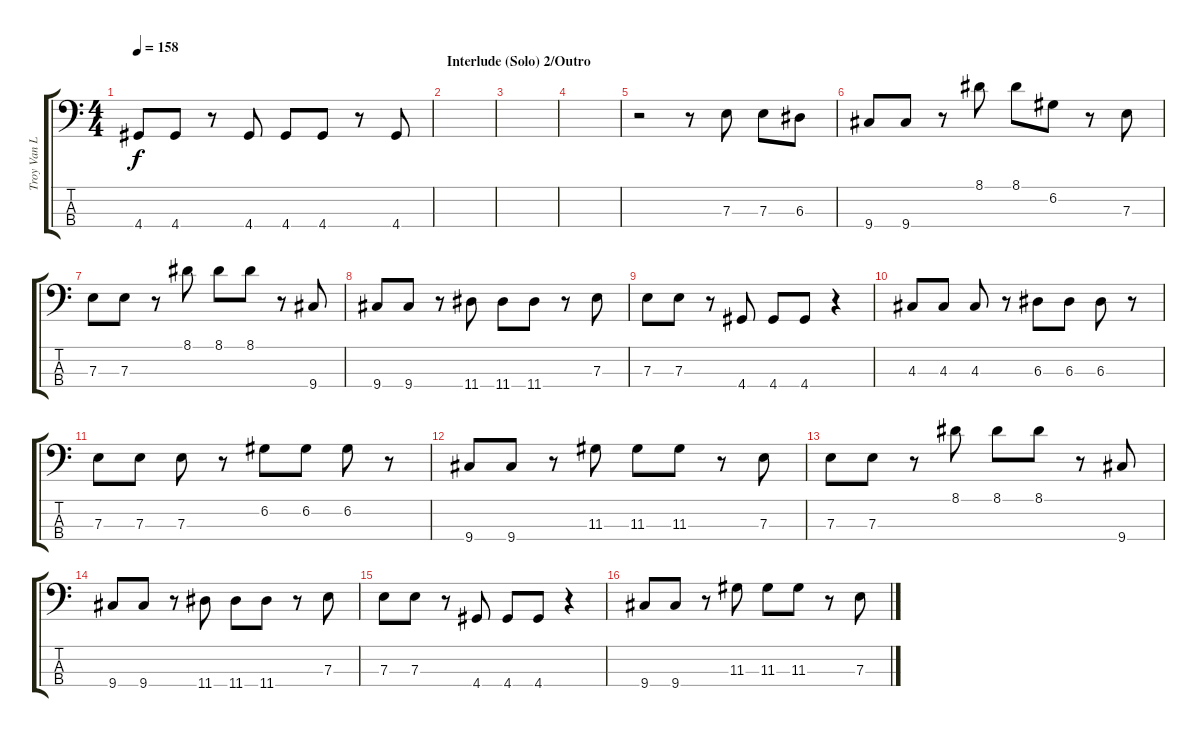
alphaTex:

\track ("Troy Van Leeuwan  (Bass)" "Troy Van L") {instrument electricbassfinger}
\staff {score tabs}
\tuning (G2 D2 A1 E1) {hide}
\ts (4 4)
\tempo 158
\clef f4
\ks c
4.4.8{dy f} 4.4.8 r.8 4.4.8 4.4.8 4.4.8 r.8 4.4.8 |
\section ("" "Interlude (Solo) 2/Outro")
|
|
|
r.2 r.8 7.3.8 7.3.8 6.3.8 |
9.4.8 9.4.8 r.8 8.1.8 8.1.8 6.2.8 r.8 7.3.8 |
7.3.8 7.3.8 r.8 8.1.8 8.1.8 8.1.8 r.8 9.4.8 |
9.4.8 9.4.8 r.8 11.4.8 11.4.8 11.4.8 r.8 7.3.8 |
7.3.8 7.3.8 r.8 4.4.8 4.4.8 4.4.8 r.4 |
4.3.8 4.3.8 4.3.8 r.8 6.3.8 6.3.8 6.3.8 r.8 |
7.3.8 7.3.8 7.3.8 r.8 6.2.8 6.2.8 6.2.8 r.8 |
9.4.8 9.4.8 r.8 11.3.8 11.3.8 11.3.8 r.8 7.3.8 |
7.3.8 7.3.8 r.8 8.1.8 8.1.8 8.1.8 r.8 9.4.8 |
9.4.8 9.4.8 r.8 11.4.8 11.4.8 11.4.8 r.8 7.3.8 |
7.3.8 7.3.8 r.8 4.4.8 4.4.8 4.4.8 r.4 |
9.4.8 9.4.8 r.8 11.3.8 11.3.8 11.3.8 r.8 7.3.8
